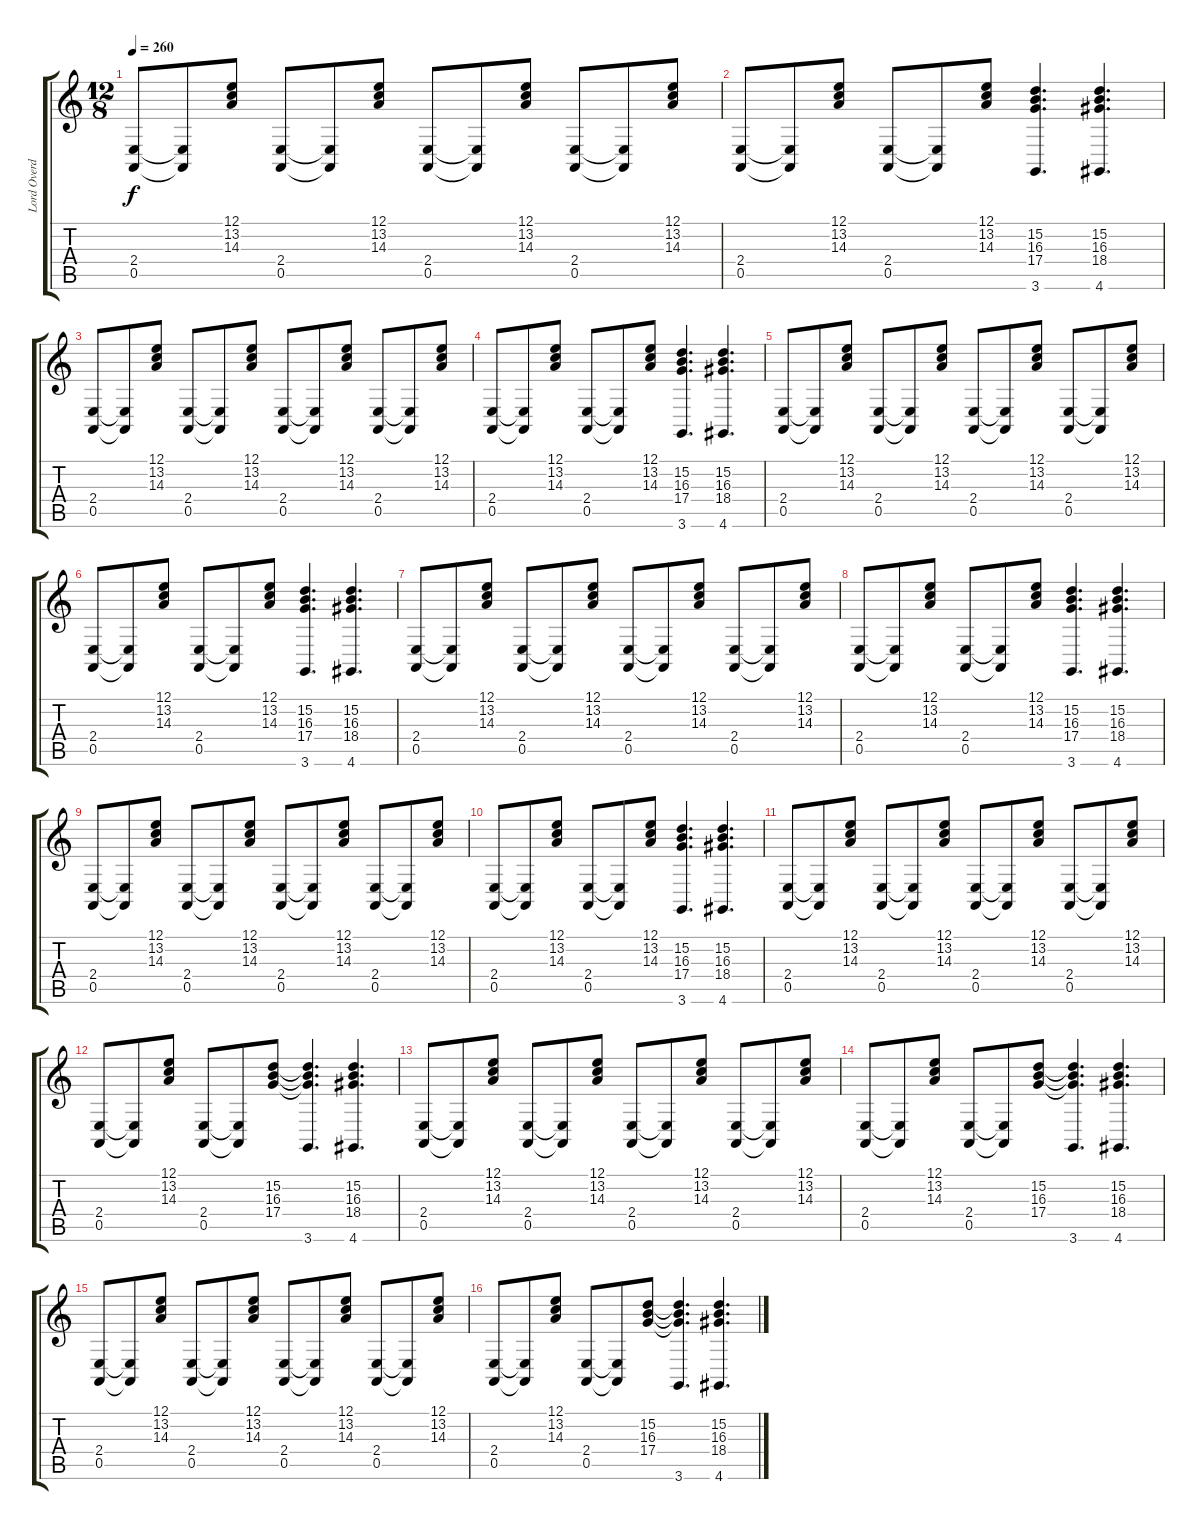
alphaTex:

\track ("Lord Overdub" "Lord Overd") {instrument drawbarorgan}
\staff {score tabs}
\tuning (E4 B3 G3 D3 A2 E2) {hide}
\ts (12 8)
\tempo 260
\clef g2
\ks c
(2.4 0.5).8{dy f} (2.4{t} 0.5{t}).8 (12.1 13.2 14.3).8 (2.4 0.5).8 (2.4{t} 0.5{t}).8 (12.1 13.2 14.3).8 (2.4 0.5).8 (2.4{t} 0.5{t}).8 (12.1 13.2 14.3).8 (2.4 0.5).8 (2.4{t} 0.5{t}).8 (12.1 13.2 14.3).8 |
(2.4 0.5).8 (2.4{t} 0.5{t}).8 (12.1 13.2 14.3).8 (2.4 0.5).8 (2.4{t} 0.5{t}).8 (12.1 13.2 14.3).8 (15.2 16.3 17.4 3.6).4{d} (15.2 16.3 18.4 4.6).4{d} |
(2.4 0.5).8 (2.4{t} 0.5{t}).8 (12.1 13.2 14.3).8 (2.4 0.5).8 (2.4{t} 0.5{t}).8 (12.1 13.2 14.3).8 (2.4 0.5).8 (2.4{t} 0.5{t}).8 (12.1 13.2 14.3).8 (2.4 0.5).8 (2.4{t} 0.5{t}).8 (12.1 13.2 14.3).8 |
(2.4 0.5).8 (2.4{t} 0.5{t}).8 (12.1 13.2 14.3).8 (2.4 0.5).8 (2.4{t} 0.5{t}).8 (12.1 13.2 14.3).8 (15.2 16.3 17.4 3.6).4{d} (15.2 16.3 18.4 4.6).4{d} |
(2.4 0.5).8 (2.4{t} 0.5{t}).8 (12.1 13.2 14.3).8 (2.4 0.5).8 (2.4{t} 0.5{t}).8 (12.1 13.2 14.3).8 (2.4 0.5).8 (2.4{t} 0.5{t}).8 (12.1 13.2 14.3).8 (2.4 0.5).8 (2.4{t} 0.5{t}).8 (12.1 13.2 14.3).8 |
(2.4 0.5).8 (2.4{t} 0.5{t}).8 (12.1 13.2 14.3).8 (2.4 0.5).8 (2.4{t} 0.5{t}).8 (12.1 13.2 14.3).8 (15.2 16.3 17.4 3.6).4{d} (15.2 16.3 18.4 4.6).4{d} |
(2.4 0.5).8 (2.4{t} 0.5{t}).8 (12.1 13.2 14.3).8 (2.4 0.5).8 (2.4{t} 0.5{t}).8 (12.1 13.2 14.3).8 (2.4 0.5).8 (2.4{t} 0.5{t}).8 (12.1 13.2 14.3).8 (2.4 0.5).8 (2.4{t} 0.5{t}).8 (12.1 13.2 14.3).8 |
(2.4 0.5).8 (2.4{t} 0.5{t}).8 (12.1 13.2 14.3).8 (2.4 0.5).8 (2.4{t} 0.5{t}).8 (12.1 13.2 14.3).8 (15.2 16.3 17.4 3.6).4{d} (15.2 16.3 18.4 4.6).4{d} |
(2.4 0.5).8 (2.4{t} 0.5{t}).8 (12.1 13.2 14.3).8 (2.4 0.5).8 (2.4{t} 0.5{t}).8 (12.1 13.2 14.3).8 (2.4 0.5).8 (2.4{t} 0.5{t}).8 (12.1 13.2 14.3).8 (2.4 0.5).8 (2.4{t} 0.5{t}).8 (12.1 13.2 14.3).8 |
(2.4 0.5).8 (2.4{t} 0.5{t}).8 (12.1 13.2 14.3).8 (2.4 0.5).8 (2.4{t} 0.5{t}).8 (12.1 13.2 14.3).8 (15.2 16.3 17.4 3.6).4{d} (15.2 16.3 18.4 4.6).4{d} |
(2.4 0.5).8 (2.4{t} 0.5{t}).8 (12.1 13.2 14.3).8 (2.4 0.5).8 (2.4{t} 0.5{t}).8 (12.1 13.2 14.3).8 (2.4 0.5).8 (2.4{t} 0.5{t}).8 (12.1 13.2 14.3).8 (2.4 0.5).8 (2.4{t} 0.5{t}).8 (12.1 13.2 14.3).8 |
(2.4 0.5).8 (2.4{t} 0.5{t}).8 (12.1 13.2 14.3).8 (2.4 0.5).8 (2.4{t} 0.5{t}).8 (15.2 16.3 17.4).8 (15.2{t} 16.3{t} 17.4{t} 3.6).4{d} (15.2 16.3 18.4 4.6).4{d} |
(2.4 0.5).8 (2.4{t} 0.5{t}).8 (12.1 13.2 14.3).8 (2.4 0.5).8 (2.4{t} 0.5{t}).8 (12.1 13.2 14.3).8 (2.4 0.5).8 (2.4{t} 0.5{t}).8 (12.1 13.2 14.3).8 (2.4 0.5).8 (2.4{t} 0.5{t}).8 (12.1 13.2 14.3).8 |
(2.4 0.5).8 (2.4{t} 0.5{t}).8 (12.1 13.2 14.3).8 (2.4 0.5).8 (2.4{t} 0.5{t}).8 (15.2 16.3 17.4).8 (15.2{t} 16.3{t} 17.4{t} 3.6).4{d} (15.2 16.3 18.4 4.6).4{d} |
(2.4 0.5).8 (2.4{t} 0.5{t}).8 (12.1 13.2 14.3).8 (2.4 0.5).8 (2.4{t} 0.5{t}).8 (12.1 13.2 14.3).8 (2.4 0.5).8 (2.4{t} 0.5{t}).8 (12.1 13.2 14.3).8 (2.4 0.5).8 (2.4{t} 0.5{t}).8 (12.1 13.2 14.3).8 |
(2.4 0.5).8 (2.4{t} 0.5{t}).8 (12.1 13.2 14.3).8 (2.4 0.5).8 (2.4{t} 0.5{t}).8 (15.2 16.3 17.4).8 (15.2{t} 16.3{t} 17.4{t} 3.6).4{d} (15.2 16.3 18.4 4.6).4{d}
